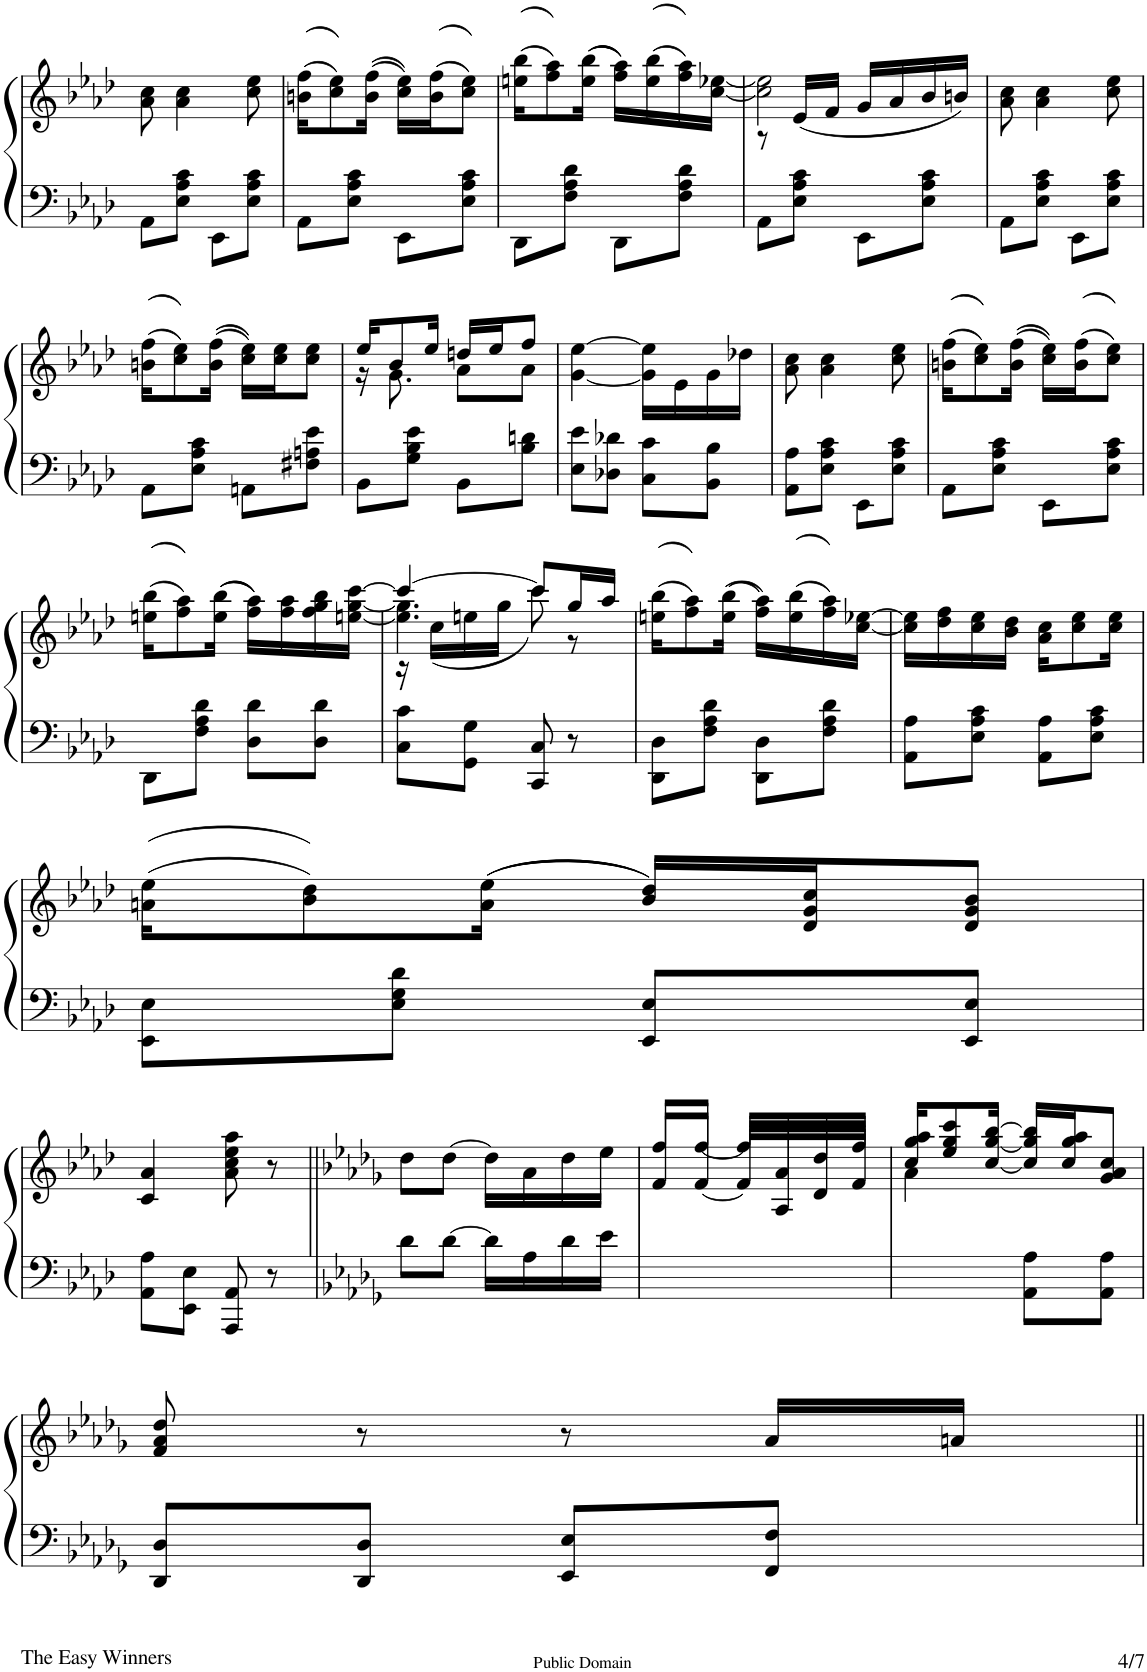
**kern	**kern
*part1	*part1
*staff2	*staff1
*I"Piano	*
*I'Pno	*
!!LO:PB:g=z
*clefF4	*clefG2
*k[b-e-a-d-]	*k[b-e-a-d-]
*M2/4	*M2/4
=39	=39
8AA-\L	8a-\ 8cc\
8E-\ 8A-\ 8c\J	4a-\ 4cc\
8EE-\L	.
8E-\ 8A-\ 8c\J	8cc\ 8ee-\
=40	=40
8AA-\L	((16bn\ 16ff\KL
.	8cc\ 8ee-\))
8E-\ 8A-\ 8c\J	.
.	((16b\ 16ff\Jk
8EE-\L	16cc\ 16ee-\LL))
.	((16b\ 16ff\J
8E-\ 8A-\ 8c\J	8cc\ 8ee-\J))
=41	=41
8DD-\L	((16een\ 16bb-\KL
.	8ff\ 8aa-\))
8F\ 8A-\ 8d-\J	.
.	((16ee\ 16bb-\Jk
8DD-\L	16ff\ 16aa-\LL))
.	((16ee\ 16bb-\
8F\ 8A-\ 8d-\J	16ff\ 16aa-\))
.	[16cc\ [16ee-X\JJ
=42	=42
*	*^
8AA-\L	2cc\] 2ee-\]	8r
8E-\ 8A-\ 8c\J	.	(16e-/LL
.	.	16f/JJ
8EE-\L	.	16g/LL
.	.	16a-/
8E-\ 8A-\ 8c\J	.	16b-/
.	.	16bn/JJ)
*	*v	*v
=43	=43
8AA-\L	8a-\ 8cc\
8E-\ 8A-\ 8c\J	4a-\ 4cc\
8EE-\L	.
8E-\ 8A-\ 8c\J	8cc\ 8ee-\
!!LO:LB:g=z
=44	=44
8AA-\L	((16bn\ 16ff\KL
.	8cc\ 8ee-\))
8E-\ 8A-\ 8c\J	.
.	((16b\ 16ff\Jk
8AAn\L	16cc\ 16ee-\LL))
.	16cc\ 16ee-\J
8F#X\ 8An\ 8e-\J	8cc\ 8ee-\J
=45	=45
*	*^
8BB-\L	16ee-/KL	16r
.	8b-/	8.g\
8G\ 8B-\ 8e-\J	.	.
.	16ee-/Jk	.
8BB-\L	16ddn/LL	8a-\L
.	16ee-/J	.
8B-\ 8dn\J	8ff/J	8a-\J
*	*v	*v
=46	=46
8E-\ 8e-\L	[4g\ [4ee-\
8D-X\ 8d-X\J	.
8C\ 8c\L	16g\] 16ee-\]LL
.	16e-\
8BB-\ 8B-\J	16g\
.	16dd-X\JJ
=47	=47
8AA-\ 8A-\L	8a-\ 8cc\
8E-\ 8A-\ 8c\J	4a-\ 4cc\
8EE-\L	.
8E-\ 8A-\ 8c\J	8cc\ 8ee-\
=48	=48
8AA-\L	((16bn\ 16ff\KL
.	8cc\ 8ee-\))
8E-\ 8A-\ 8c\J	.
.	((16b\ 16ff\Jk
8EE-\L	16cc\ 16ee-\LL))
.	((16b\ 16ff\J
8E-\ 8A-\ 8c\J	8cc\ 8ee-\J))
!!LO:LB:g=z
=49	=49
8DD-\L	((16een\ 16bb-\KL
.	8ff\ 8aa-\))
8F\ 8A-\ 8d-\J	.
.	((16ee\ 16bb-\Jk
8D-\ 8d-\L	16ff\ 16aa-\LL))
.	16ff\ 16aa-\
8D-\ 8d-\J	16ff\ 16gg\ 16bb-\
.	[16een\ [16gg\ [16ccc\JJ
=50	=50
*	*^
*	*	*^
8C\ 8c\L	4ccc/_	4.ee\] 4.gg\]	16r
.	.	.	(16cc\LL
8GG\ 8G\J	.	.	16een\
.	.	.	16gg\JJ
8CC/ 8C/	8ccc/L]	.	8ccc\)
8r	16gg/L	8r	8ryy
.	16aa-/JJ	.	.
*	*v	*v	*v
=51	=51
8DD-\ 8D-\L	((16een\ 16bb-\KL
.	8ff\ 8aa-\))
8F\ 8A-\ 8d-\J	.
.	((16ee\ 16bb-\Jk
8DD-\ 8D-\L	16ff\ 16aa-\LL))
.	((16ee\ 16bb-\
8F\ 8A-\ 8d-\J	16ff\ 16aa-\))
.	[16cc\ [16ee-X\JJ
=52	=52
8AA-\ 8A-\L	16cc\] 16ee-\]LL
.	16dd-\ 16ff\
8E-\ 8A-\ 8c\J	16cc\ 16ee-\
.	16b-\ 16dd-\JJ
8AA-\ 8A-\L	16a-\ 16cc\KL
.	8cc\ 8ee-\
8E-\ 8A-\ 8c\J	.
.	16cc\ 16ee-\Jk
!!LO:LB:g=z
=53	=53
8EE-\ 8E-\L	((16an\ 16ee-\KL
.	8b-\ 8dd-\))
8E-\ 8G\ 8d-\J	.
.	((16a\ 16ee-\Jk
8EE-/ 8E-/L	16b-/ 16dd-/LL))
.	16d-/ 16g/ 16cc/J
8EE-/ 8E-/J	8d-/ 8g/ 8b-/J
!!LO:LB:g=z
=54	=54
8AA-\ 8A-\L	4c/ 4a-/
8EE-\ 8E-\J	.
8AAA-/ 8AA-/	8a-\ 8cc\ 8ee-\ 8aa-\
8r	8r
=55||	=55||
*k[b-e-a-d-g-]	*k[b-e-a-d-g-]
8d-\L	8dd-\L
[8d-\J	[8dd-\J
16d-\LL]	16dd-\LL]
16A-\	16a-\
16d-\	16dd-\
16e-\JJ	16ee-\JJ
=56	=56
*	*^
2ryy	8ff/L	8f/L
.	[8ff/J	[8f/J
.	16ff/LL]	16f/LL]
.	16a-/	16A-/
.	16dd-/	16d-/
.	16ff/JJ	16f/JJ
=57	=57	=57
4ryy	16cc/ 16gg-/ 16aa-/KL	4a-\
.	8ee-/ 8gg-/ 8ccc/	.
.	[16cc/ [16gg-/ [16bb-/Jk	.
8AA-\ 8A-\L	16cc/] 16gg-/] 16bb-/]LL	4ryy
.	16cc/ 16gg-/ 16aa-/J	.
8AA-\ 8A-\J	8g-/ 8a-/ 8cc/J	.
*	*v	*v
!!LO:LB:g=z
=58	=58
8DD-/ 8D-/L	8f/ 8a-/ 8dd-/
8DD-/ 8D-/J	8r
8EE-/ 8E-/L	8r
8FF/ 8F/J	16a-/LL
.	16an/JJ
=||	=||
*-	*-
